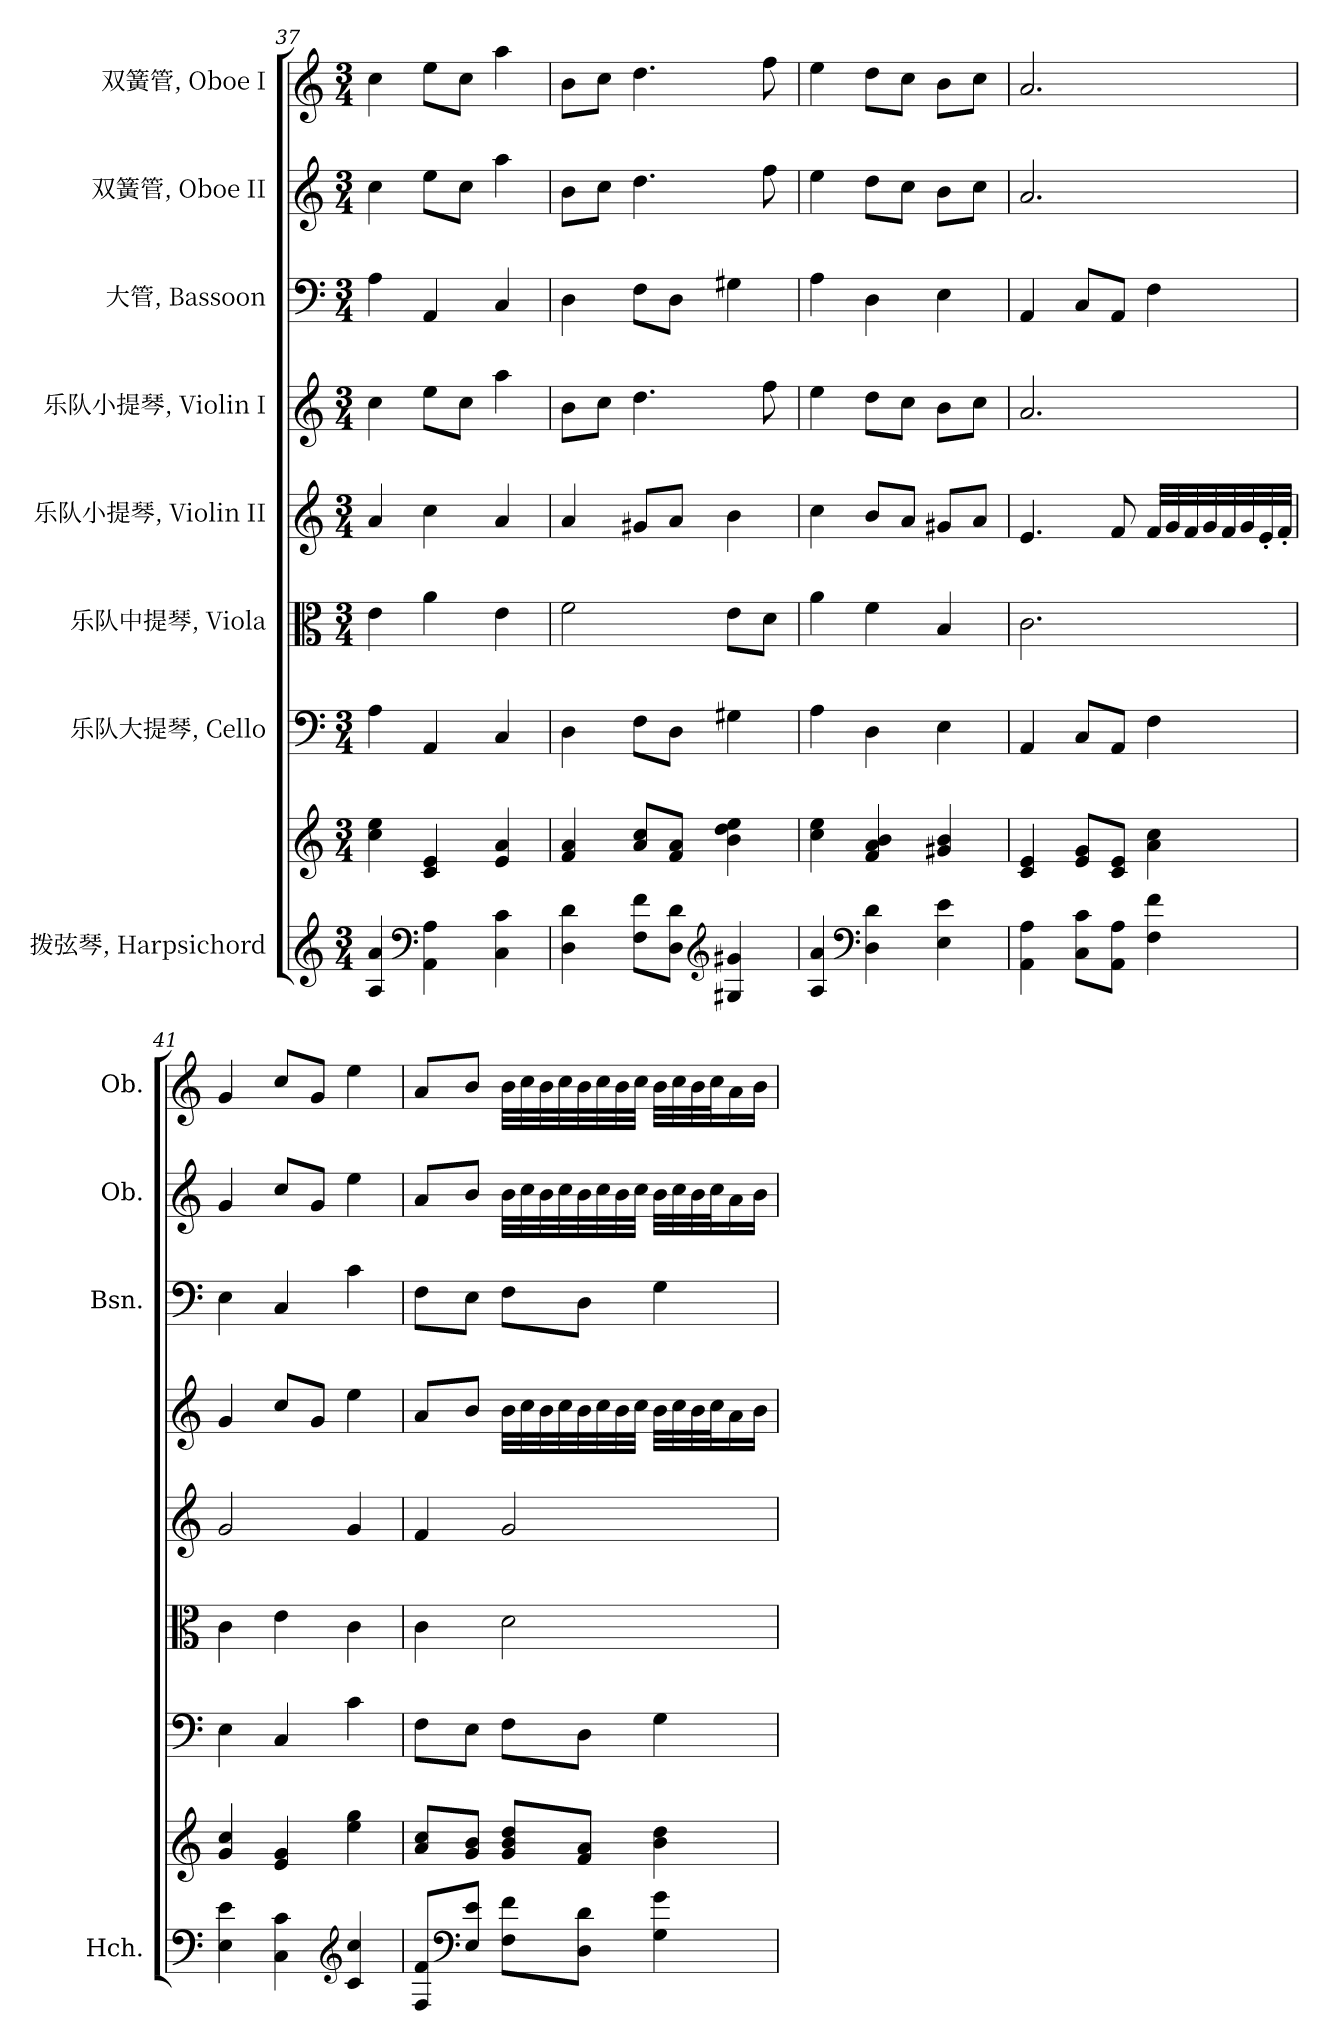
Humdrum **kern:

**kern	**kern	**kern	**kern	**kern	**kern	**kern	**kern	**kern
*part8	*part8	*part7	*part6	*part5	*part4	*part3	*part2	*part1
*staff9	*staff8	*staff7	*staff6	*staff5	*staff4	*staff3	*staff2	*staff1
*I"拨弦琴, Harpsichord	*	*I"乐队大提琴, Cello	*I"乐队中提琴, Viola	*I"乐队小提琴, Violin II	*I"乐队小提琴, Violin I	*I"大管, Bassoon	*I"双簧管, Oboe II	*I"双簧管, Oboe I
*I'Hch.	*	*	*	*	*	*I'Bsn.	*I'Ob.	*I'Ob.
*clefG2	*clefG2	*clefF4	*clefC3	*clefG2	*clefG2	*clefF4	*clefG2	*clefG2
*k[]	*k[]	*k[]	*k[]	*k[]	*k[]	*k[]	*k[]	*k[]
*M3/4	*M3/4	*M3/4	*M3/4	*M3/4	*M3/4	*M3/4	*M3/4	*M3/4
=37	=37	=37	=37	=37	=37	=37	=37	=37
4A/ 4a/	4cc\ 4ee\	4A\	4e\	4a/	4cc\	4A\	4cc\	4cc\
*clefF4	*	*	*	*	*	*	*	*
4AA\ 4A\	4c/ 4e/	4AA/	4a\	4cc\	8ee\L	4AA/	8ee\L	8ee\L
.	.	.	.	.	8cc\J	.	8cc\J	8cc\J
4C\ 4c\	4e/ 4a/	4C/	4e\	4a/	4aa\	4C/	4aa\	4aa\
!!LO:PB:g=z
=38	=38	=38	=38	=38	=38	=38	=38	=38
4D\ 4d\	4f/ 4a/	4D\	2f\	4a/	8b\L	4D\	8b\L	8b\L
.	.	.	.	.	8cc\J	.	8cc\J	8cc\J
8F\ 8f\L	8a/ 8cc/L	8F\L	.	8g#X/L	4.dd\	8F\L	4.dd\	4.dd\
8D\ 8d\J	8f/ 8a/J	8D\J	.	8a/J	.	8D\J	.	.
*clefG2	*	*	*	*	*	*	*	*
4G#X/ 4g#X/	4b\ 4dd\ 4ee\	4G#X\	8e\L	4b\	.	4G#X\	.	.
.	.	.	8d\J	.	8ff\	.	8ff\	8ff\
=39	=39	=39	=39	=39	=39	=39	=39	=39
4A/ 4a/	4cc\ 4ee\	4A\	4a\	4cc\	4ee\	4A\	4ee\	4ee\
*clefF4	*	*	*	*	*	*	*	*
4D\ 4d\	4f/ 4a/ 4b/	4D\	4f\	8b/L	8dd\L	4D\	8dd\L	8dd\L
.	.	.	.	8a/J	8cc\J	.	8cc\J	8cc\J
4E\ 4e\	4g#X/ 4b/	4E\	4B/	8g#X/L	8b\L	4E\	8b\L	8b\L
.	.	.	.	8a/J	8cc\J	.	8cc\J	8cc\J
=40	=40	=40	=40	=40	=40	=40	=40	=40
4AA\ 4A\	4c/ 4e/	4AA/	2.c\	4.e/	2.a/	4AA/	2.a/	2.a/
8C\ 8c\L	8e/ 8g/L	8C/L	.	.	.	8C/L	.	.
8AA\ 8A\J	8c/ 8e/J	8AA/J	.	8f/	.	8AA/J	.	.
4F\ 4f\	4a\ 4cc\	4F\	.	32f/LLL	.	4F\	.	.
.	.	.	.	32g/	.	.	.	.
.	.	.	.	32f/	.	.	.	.
.	.	.	.	32g/	.	.	.	.
.	.	.	.	32f/	.	.	.	.
.	.	.	.	32g/	.	.	.	.
.	.	.	.	32e'/	.	.	.	.
.	.	.	.	32f'/JJJ	.	.	.	.
=41	=41	=41	=41	=41	=41	=41	=41	=41
4E\ 4e\	4g/ 4cc/	4E\	4c\	2g/	4g/	4E\	4g/	4g/
4C\ 4c\	4e/ 4g/	4C/	4e\	.	8cc/L	4C/	8cc/L	8cc/L
.	.	.	.	.	8g/J	.	8g/J	8g/J
*clefG2	*	*	*	*	*	*	*	*
4c/ 4cc/	4ee\ 4gg\	4c\	4c\	4g/	4ee\	4c\	4ee\	4ee\
!!LO:PB:g=z
=42	=42	=42	=42	=42	=42	=42	=42	=42
8F/ 8f/L	8a/ 8cc/L	8F\L	4c\	4f/	8a/L	8F\L	8a/L	8a/L
*clefF4	*	*	*	*	*	*	*	*
8E/ 8e/J	8g/ 8b/J	8E\J	.	.	8b/J	8E\J	8b/J	8b/J
8F\ 8f\L	8g/ 8b/ 8dd/L	8F\L	2d\	2g/	32b\LLL	8F\L	32b\LLL	32b\LLL
.	.	.	.	.	32cc\	.	32cc\	32cc\
.	.	.	.	.	32b\	.	32b\	32b\
.	.	.	.	.	32cc\	.	32cc\	32cc\
8D\ 8d\J	8f/ 8a/J	8D\J	.	.	32b\	8D\J	32b\	32b\
.	.	.	.	.	32cc\	.	32cc\	32cc\
.	.	.	.	.	32b\	.	32b\	32b\
.	.	.	.	.	32cc\JJJ	.	32cc\JJJ	32cc\JJJ
4G\ 4g\	4b\ 4dd\	4G\	.	.	32b\LLL	4G\	32b\LLL	32b\LLL
.	.	.	.	.	32cc\	.	32cc\	32cc\
.	.	.	.	.	32b\	.	32b\	32b\
.	.	.	.	.	32cc\J	.	32cc\J	32cc\J
.	.	.	.	.	16a\	.	16a\	16a\
.	.	.	.	.	16b\JJ	.	16b\JJ	16b\JJ
=	=	=	=	=	=	=	=	=
*-	*-	*-	*-	*-	*-	*-	*-	*-
